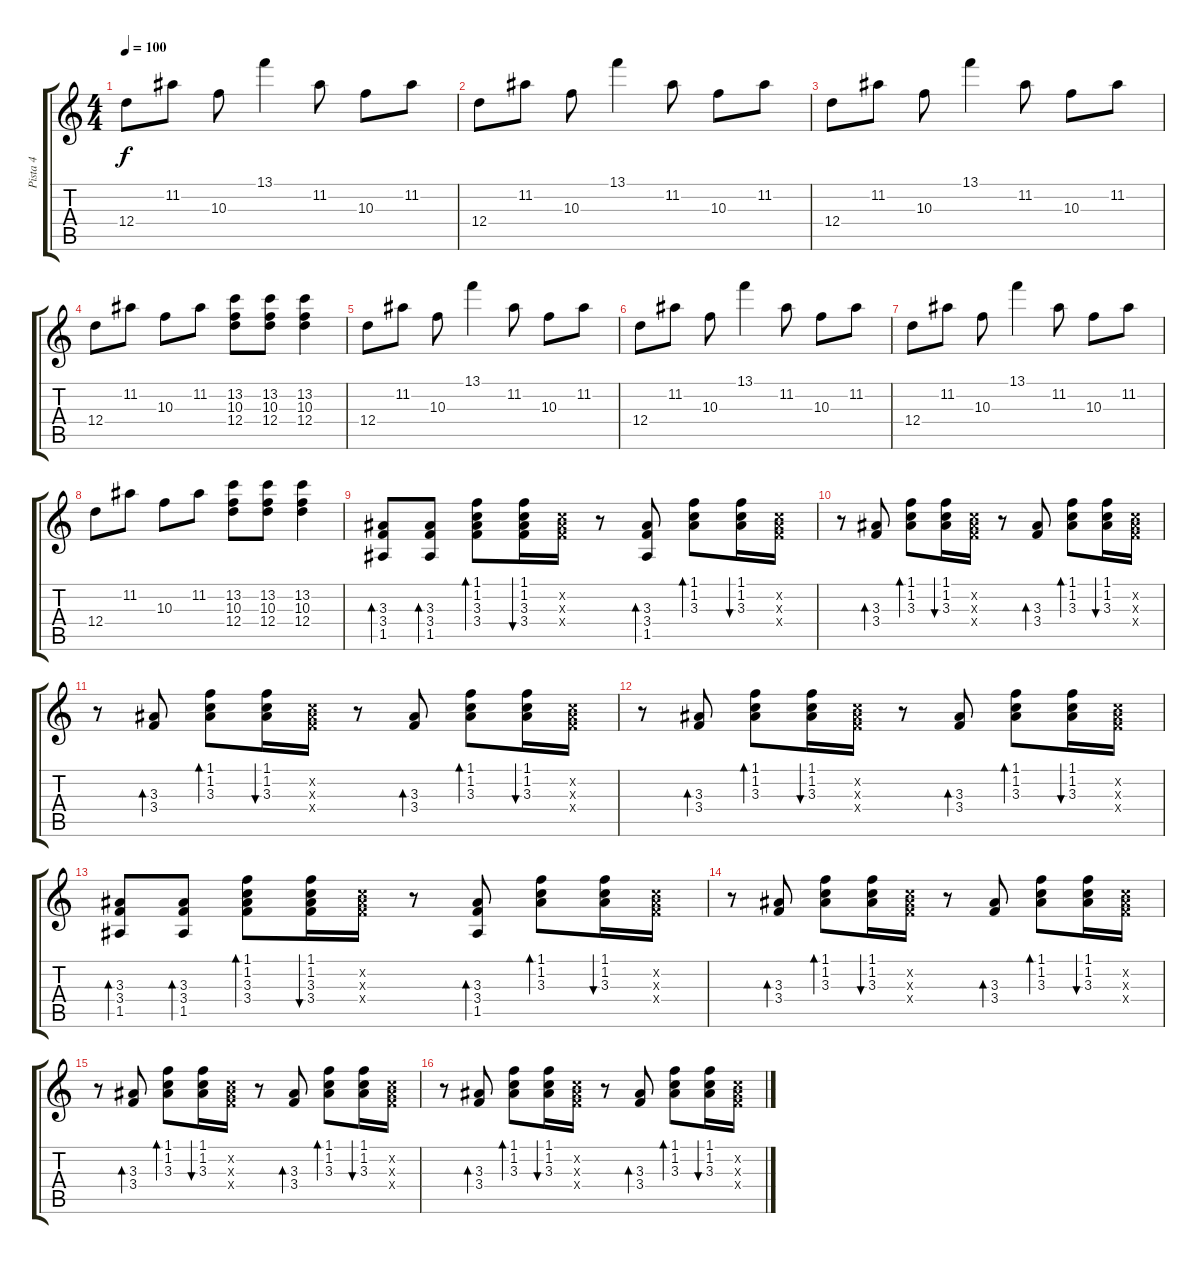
\track ("Pista 4" "Pista 4") {instrument electricguitarclean}
\staff {score tabs}
\tuning (E4 B3 G3 D3 A2 E2) {hide}
\ts (4 4)
\tempo 100
\clef g2
\ks c
12.4.8{dy f volume 12} 11.2.8 10.3.8 13.1.4 11.2.8 10.3.8 11.2.8 |
12.4.8 11.2.8 10.3.8 13.1.4 11.2.8 10.3.8 11.2.8 |
12.4.8 11.2.8 10.3.8 13.1.4 11.2.8 10.3.8 11.2.8 |
12.4.8 11.2.8 10.3.8 11.2.8 (13.2 10.3 12.4).8 (13.2 10.3 12.4).8 (13.2 10.3 12.4).4 |
12.4.8 11.2.8 10.3.8 13.1.4 11.2.8 10.3.8 11.2.8 |
12.4.8 11.2.8 10.3.8 13.1.4 11.2.8 10.3.8 11.2.8 |
12.4.8 11.2.8 10.3.8 13.1.4 11.2.8 10.3.8 11.2.8 |
12.4.8 11.2.8 10.3.8 11.2.8 (13.2 10.3 12.4).8 (13.2 10.3 12.4).8 (13.2 10.3 12.4).4 |
(3.3 3.4 1.5).8{bd 30 volume 11} (3.3 3.4 1.5).8{bd 30} (1.1 1.2 3.3 3.4).8{bd 30} (1.1 1.2 3.3 3.4).16{bu 30} (1.2{x} 3.3{x} 3.4{x}).16 r.8 (3.3 3.4 1.5).8{bd 30} (1.1 1.2 3.3).8{bd 30} (1.1 1.2 3.3).16{bu 30} (1.2{x} 3.3{x} 3.4{x}).16 |
r.8 (3.3 3.4).8{bd 30} (1.1 1.2 3.3).8{bd 30} (1.1 1.2 3.3).16{bu 30} (1.2{x} 3.3{x} 3.4{x}).16 r.8 (3.3 3.4).8{bd 30} (1.1 1.2 3.3).8{bd 30} (1.1 1.2 3.3).16{bu 30} (1.2{x} 3.3{x} 3.4{x}).16 |
r.8 (3.3 3.4).8{bd 30} (1.1 1.2 3.3).8{bd 30} (1.1 1.2 3.3).16{bu 30} (1.2{x} 3.3{x} 3.4{x}).16 r.8 (3.3 3.4).8{bd 30} (1.1 1.2 3.3).8{bd 30} (1.1 1.2 3.3).16{bu 30} (1.2{x} 3.3{x} 3.4{x}).16 |
r.8 (3.3 3.4).8{bd 30} (1.1 1.2 3.3).8{bd 30} (1.1 1.2 3.3).16{bu 30} (1.2{x} 3.3{x} 3.4{x}).16 r.8 (3.3 3.4).8{bd 30} (1.1 1.2 3.3).8{bd 30} (1.1 1.2 3.3).16{bu 30} (1.2{x} 3.3{x} 3.4{x}).16 |
(3.3 3.4 1.5).8{bd 30} (3.3 3.4 1.5).8{bd 30} (1.1 1.2 3.3 3.4).8{bd 30} (1.1 1.2 3.3 3.4).16{bu 30} (1.2{x} 3.3{x} 3.4{x}).16 r.8 (3.3 3.4 1.5).8{bd 30} (1.1 1.2 3.3).8{bd 30} (1.1 1.2 3.3).16{bu 30} (1.2{x} 3.3{x} 3.4{x}).16 |
r.8 (3.3 3.4).8{bd 30} (1.1 1.2 3.3).8{bd 30} (1.1 1.2 3.3).16{bu 30} (1.2{x} 3.3{x} 3.4{x}).16 r.8 (3.3 3.4).8{bd 30} (1.1 1.2 3.3).8{bd 30} (1.1 1.2 3.3).16{bu 30} (1.2{x} 3.3{x} 3.4{x}).16 |
r.8 (3.3 3.4).8{bd 30} (1.1 1.2 3.3).8{bd 30} (1.1 1.2 3.3).16{bu 30} (1.2{x} 3.3{x} 3.4{x}).16 r.8 (3.3 3.4).8{bd 30} (1.1 1.2 3.3).8{bd 30} (1.1 1.2 3.3).16{bu 30} (1.2{x} 3.3{x} 3.4{x}).16 |
r.8 (3.3 3.4).8{bd 30} (1.1 1.2 3.3).8{bd 30} (1.1 1.2 3.3).16{bu 30} (1.2{x} 3.3{x} 3.4{x}).16 r.8 (3.3 3.4).8{bd 30} (1.1 1.2 3.3).8{bd 30} (1.1 1.2 3.3).16{bu 30} (1.2{x} 3.3{x} 3.4{x}).16
